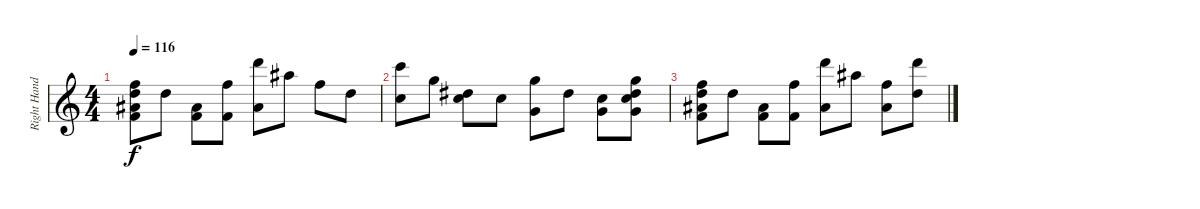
\track ("Right Hand" "Right Hand") {instrument acousticgrandpiano}
\staff {score}
\tuning (E4 B3 G3 D3 A2 E2) {hide}
\ts (4 4)
\tempo 116
\clef g2
\ks c
(13.1 15.2 15.3 15.4).8{dy f} 10.1.8 (6.1 6.2).8 (13.1 6.2).8 (22.1 11.2).8 18.1.8 13.1.8 10.1.8 |
(20.1 13.2).8 15.1.8 (11.1 13.2).8 8.1.8 (15.1 8.2).8 11.1.8 (8.1 12.3).8 (15.1 16.2 17.3 17.4).8 |
(13.1 15.2 15.3 15.4).8 10.1.8 (6.1 6.2).8 (13.1 6.2).8 (22.1 11.2).8 18.1.8 (13.1 11.2).8 (22.1 15.2).8
